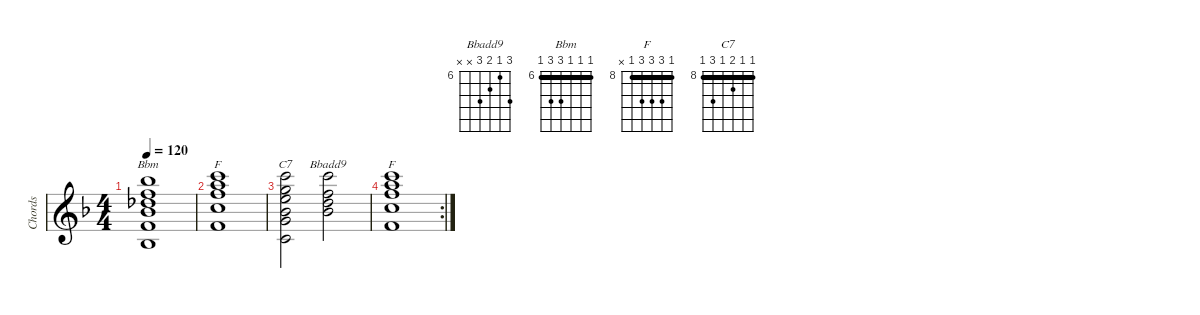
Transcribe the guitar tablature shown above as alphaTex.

\defaultSystemsLayout 4
\hideDynamics
\bracketExtendMode nobrackets
\track ("Chords" "Chords") {instrument acousticguitarsteel}
\staff {score}
\tuning (E4 B3 G3 D3 A2 E2)
\chord ("Bbadd9" 8 6 7 8 x x) {firstfret 6 showfingering false}
\chord ("Bbm" 6 6 6 8 8 6) {firstfret 6 showfingering false barre (6 6 6)}
\chord ("F" 8 10 10 10 8 x) {firstfret 8 showfingering false barre 8}
\chord ("C7" 8 8 9 8 10 8) {firstfret 8 showfingering false barre (8 8 8)}
\ts (4 4)
\tempo 120
\clef g2
\ks f
(6.1{acc b} 6.2{acc forcenatural} 6.3{acc b} 8.4{acc b} 8.5{acc forcenatural} 6.6{acc b}).1{ch "Bbm" dy mp beam Down} |
(8.1{acc forcenatural} 10.2{acc forcenatural} 10.3{acc forcenatural} 10.4{acc forcenatural} 8.5{acc forcenatural}).1{ch "F" beam Down} |
(8.1{acc forcenatural} 8.2{acc forcenatural} 9.3{acc forcenatural} 8.4{acc b} 10.5{acc forcenatural} 8.6{acc forcenatural}).2{ch "C7" beam Down} (8.1{acc forcenatural} 6.2{acc forcenatural} 7.3{acc forcenatural} 8.4{acc b}).2{ch "Bbadd9" beam Down} |
\rc 2
(8.1{acc forcenatural} 10.2{acc forcenatural} 10.3{acc forcenatural} 10.4{acc forcenatural} 8.5{acc forcenatural}).1{ch "F" beam Down}
